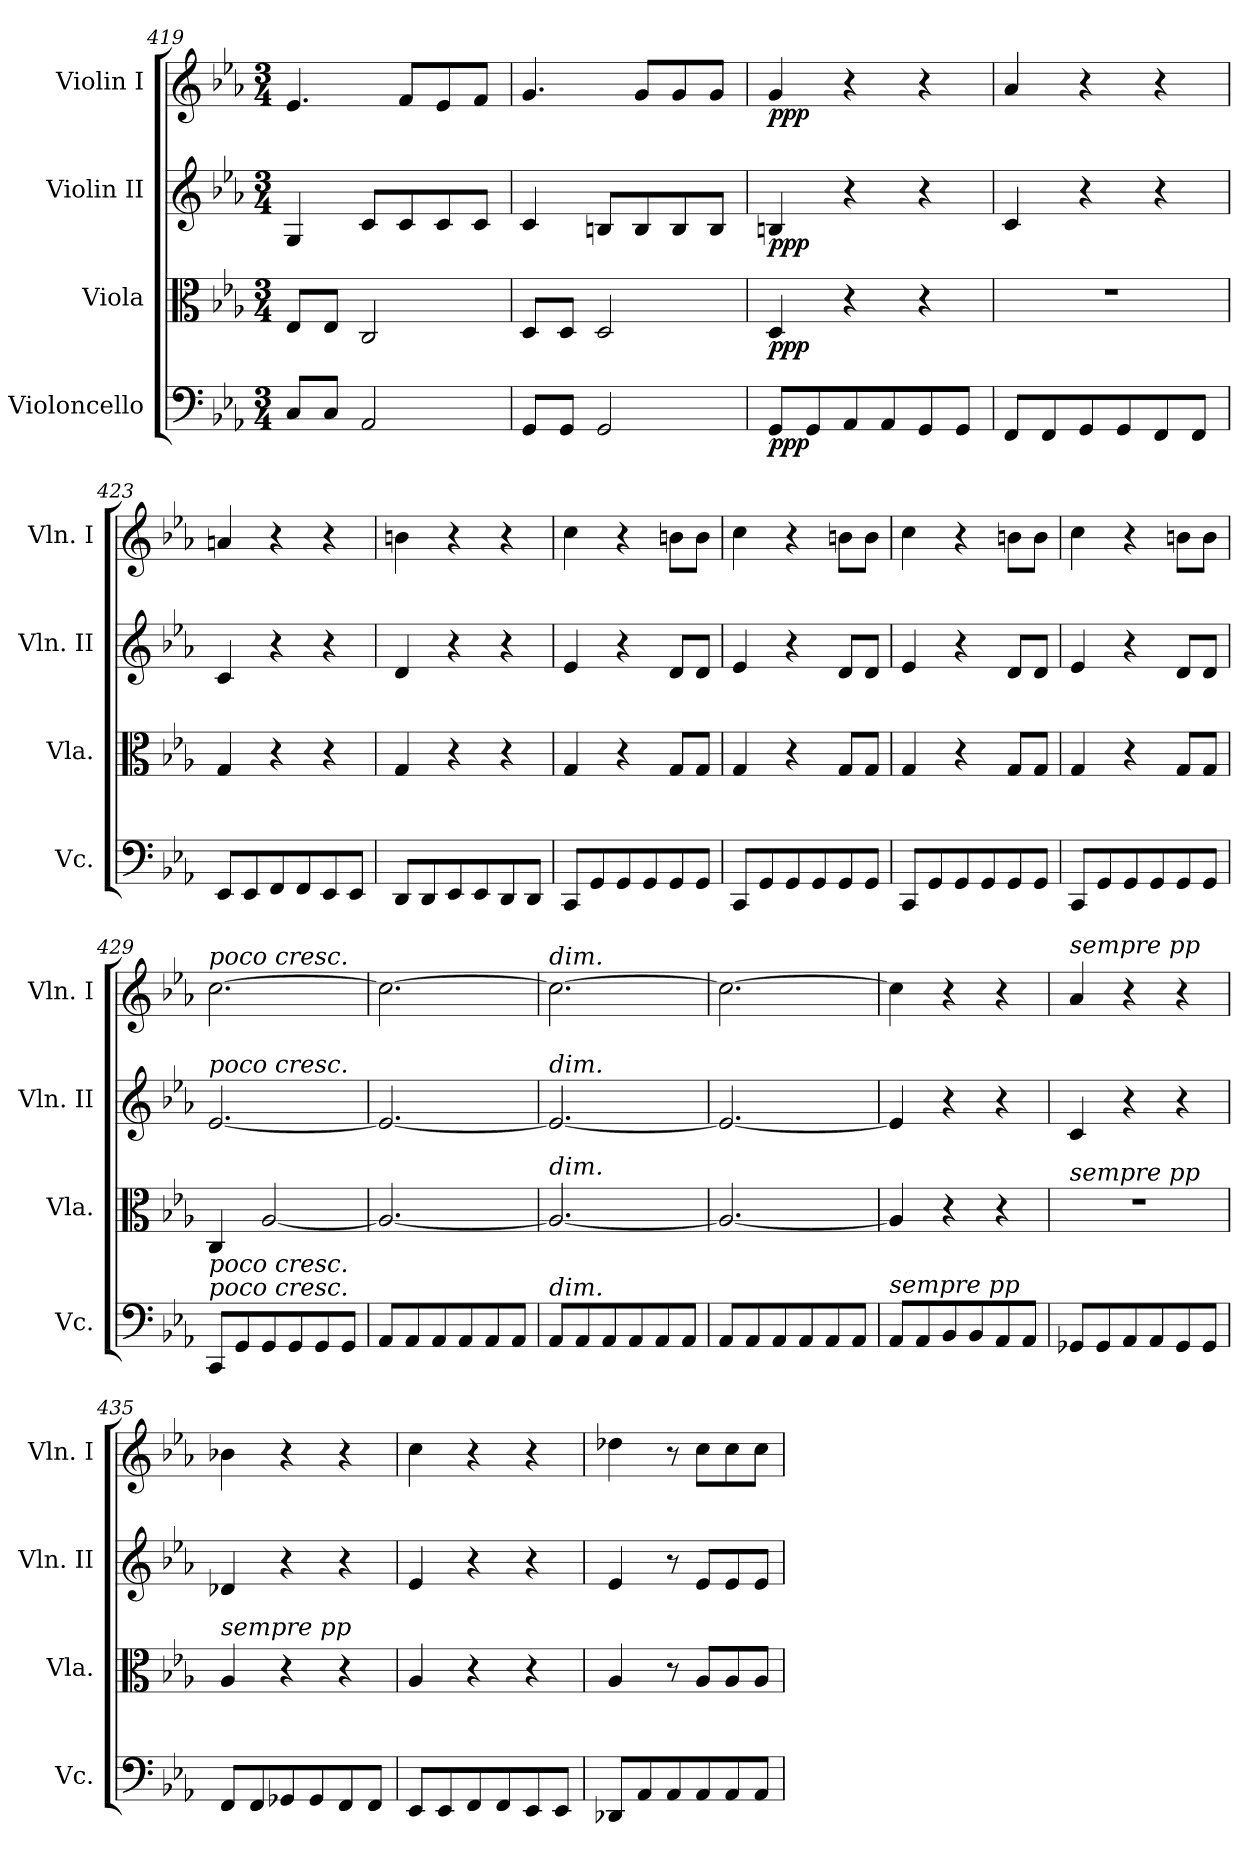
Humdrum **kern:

**kern	**dynam	**kern	**dynam	**kern	**dynam	**kern	**dynam
*part4	*part4	*part3	*part3	*part2	*part2	*part1	*part1
*staff4	*staff4	*staff3	*staff3	*staff2	*staff2	*staff1	*staff1
*I"Violoncello	*	*I"Viola	*	*I"Violin II	*	*I"Violin I	*
*I'Vc.	*	*I'Vla.	*	*I'Vln. II	*	*I'Vln. I	*
*clefF4	*	*clefC3	*	*clefG2	*	*clefG2	*
*k[b-e-a-]	*	*k[b-e-a-]	*	*k[b-e-a-]	*	*k[b-e-a-]	*
*c:	*	*c:	*	*c:	*	*c:	*
*M3/4	*	*M3/4	*	*M3/4	*	*M3/4	*
=419	=419	=419	=419	=419	=419	=419	=419
8C/L	.	8E-/L	.	4G/	.	4.e-/	.
8C/J	.	8E-/J	.	.	.	.	.
2AA-/	.	2C/	.	8c/L	.	.	.
.	.	.	.	8c/	.	8f/L	.
.	.	.	.	8c/	.	8e-/	.
.	.	.	.	8c/J	.	8f/J	.
=420	=420	=420	=420	=420	=420	=420	=420
8GG/L	.	8D/L	.	4c/	.	4.g/	.
8GG/J	.	8D/J	.	.	.	.	.
2GG/	.	2D/	.	8Bn/L	.	.	.
.	.	.	.	8B/	.	8g/L	.
.	.	.	.	8B/	.	8g/	.
.	.	.	.	8B/J	.	8g/J	.
=421	=421	=421	=421	=421	=421	=421	=421
!	!LO:DY:b	!	!LO:DY:b	!	!LO:DY:b	!	!LO:DY:b
8GG/L	ppp	4D/	ppp	4Bn/	ppp	4g/	ppp
8GG/	.	.	.	.	.	.	.
8AA-/	.	4r	.	4r	.	4r	.
8AA-/	.	.	.	.	.	.	.
8GG/	.	4r	.	4r	.	4r	.
8GG/J	.	.	.	.	.	.	.
=422	=422	=422	=422	=422	=422	=422	=422
8FF/L	.	2.r	.	4c/	.	4a-/	.
8FF/	.	.	.	.	.	.	.
8GG/	.	.	.	4r	.	4r	.
8GG/	.	.	.	.	.	.	.
8FF/	.	.	.	4r	.	4r	.
8FF/J	.	.	.	.	.	.	.
=423	=423	=423	=423	=423	=423	=423	=423
8EE-/L	.	4G/	.	4c/	.	4an/	.
8EE-/	.	.	.	.	.	.	.
8FF/	.	4r	.	4r	.	4r	.
8FF/	.	.	.	.	.	.	.
8EE-/	.	4r	.	4r	.	4r	.
8EE-/J	.	.	.	.	.	.	.
=424	=424	=424	=424	=424	=424	=424	=424
8DD/L	.	4G/	.	4d/	.	4bn\	.
8DD/	.	.	.	.	.	.	.
8EE-/	.	4r	.	4r	.	4r	.
8EE-/	.	.	.	.	.	.	.
8DD/	.	4r	.	4r	.	4r	.
8DD/J	.	.	.	.	.	.	.
=425	=425	=425	=425	=425	=425	=425	=425
8CC/L	.	4G/	.	4e-/	.	4cc\	.
8GG/	.	.	.	.	.	.	.
8GG/	.	4r	.	4r	.	4r	.
8GG/	.	.	.	.	.	.	.
8GG/	.	8G/L	.	8d/L	.	8bn\L	.
8GG/J	.	8G/J	.	8d/J	.	8b\J	.
=426	=426	=426	=426	=426	=426	=426	=426
8CC/L	.	4G/	.	4e-/	.	4cc\	.
8GG/	.	.	.	.	.	.	.
8GG/	.	4r	.	4r	.	4r	.
8GG/	.	.	.	.	.	.	.
8GG/	.	8G/L	.	8d/L	.	8bn\L	.
8GG/J	.	8G/J	.	8d/J	.	8b\J	.
=427	=427	=427	=427	=427	=427	=427	=427
8CC/L	.	4G/	.	4e-/	.	4cc\	.
8GG/	.	.	.	.	.	.	.
8GG/	.	4r	.	4r	.	4r	.
8GG/	.	.	.	.	.	.	.
8GG/	.	8G/L	.	8d/L	.	8bn\L	.
8GG/J	.	8G/J	.	8d/J	.	8b\J	.
=428	=428	=428	=428	=428	=428	=428	=428
8CC/L	.	4G/	.	4e-/	.	4cc\	.
8GG/	.	.	.	.	.	.	.
8GG/	.	4r	.	4r	.	4r	.
8GG/	.	.	.	.	.	.	.
8GG/	.	8G/L	.	8d/L	.	8bn\L	.
8GG/J	.	8G/J	.	8d/J	.	8b\J	.
=429	=429	=429	=429	=429	=429	=429	=429
!	!	!	!	!	!	!LO:TX:a:i:t=poco cresc.	!
!	!	!	!	!LO:TX:a:i:t=poco cresc.	!	!	!
!LO:TX:a:i:t=poco cresc.	!	!	!	!	!	!	!
!LO:TX:a:i:t=poco cresc.	!	!	!	!	!	!	!
8CC/L	.	4C/	.	[2.e-/	.	[2.cc\	.
8GG/	.	.	.	.	.	.	.
8GG/	.	[2A-/	.	.	.	.	.
8GG/	.	.	.	.	.	.	.
8GG/	.	.	.	.	.	.	.
8GG/J	.	.	.	.	.	.	.
=430	=430	=430	=430	=430	=430	=430	=430
8AA-/L	.	2.A-/_	.	2.e-/_	.	2.cc\_	.
8AA-/	.	.	.	.	.	.	.
8AA-/	.	.	.	.	.	.	.
8AA-/	.	.	.	.	.	.	.
8AA-/	.	.	.	.	.	.	.
8AA-/J	.	.	.	.	.	.	.
=431	=431	=431	=431	=431	=431	=431	=431
!	!	!	!	!	!	!LO:TX:a:i:t=dim.	!
!	!	!	!	!LO:TX:a:i:t=dim.	!	!	!
!	!	!LO:TX:a:i:t=dim.	!	!	!	!	!
!LO:TX:a:i:t=dim.	!	!	!	!	!	!	!
8AA-/L	.	2.A-/_	.	2.e-/_	.	2.cc\_	.
8AA-/	.	.	.	.	.	.	.
8AA-/	.	.	.	.	.	.	.
8AA-/	.	.	.	.	.	.	.
8AA-/	.	.	.	.	.	.	.
8AA-/J	.	.	.	.	.	.	.
=432	=432	=432	=432	=432	=432	=432	=432
8AA-/L	.	2.A-/_	.	2.e-/_	.	2.cc\_	.
8AA-/	.	.	.	.	.	.	.
8AA-/	.	.	.	.	.	.	.
8AA-/	.	.	.	.	.	.	.
8AA-/	.	.	.	.	.	.	.
8AA-/J	.	.	.	.	.	.	.
=433	=433	=433	=433	=433	=433	=433	=433
!LO:TX:a:i:t=sempre pp	!	!	!	!	!	!	!
8AA-/L	.	4A-/]	.	4e-/]	.	4cc\]	.
8AA-/	.	.	.	.	.	.	.
8BB-/	.	4r	.	4r	.	4r	.
8BB-/	.	.	.	.	.	.	.
8AA-/	.	4r	.	4r	.	4r	.
8AA-/J	.	.	.	.	.	.	.
=434	=434	=434	=434	=434	=434	=434	=434
!	!	!	!	!	!	!LO:TX:a:i:t=sempre pp	!
!	!	!LO:TX:a:i:t=sempre pp	!	!	!	!	!
8GG-X/L	.	2.r	.	4c/	.	4a-/	.
8GG-/	.	.	.	.	.	.	.
8AA-/	.	.	.	4r	.	4r	.
8AA-/	.	.	.	.	.	.	.
8GG-/	.	.	.	4r	.	4r	.
8GG-/J	.	.	.	.	.	.	.
=435	=435	=435	=435	=435	=435	=435	=435
!	!	!LO:TX:a:i:t=sempre pp	!	!	!	!	!
8FF/L	.	4A-/	.	4d-X/	.	4b-X\	.
8FF/	.	.	.	.	.	.	.
8GG-X/	.	4r	.	4r	.	4r	.
8GG-/	.	.	.	.	.	.	.
8FF/	.	4r	.	4r	.	4r	.
8FF/J	.	.	.	.	.	.	.
=436	=436	=436	=436	=436	=436	=436	=436
8EE-/L	.	4A-/	.	4e-/	.	4cc\	.
8EE-/	.	.	.	.	.	.	.
8FF/	.	4r	.	4r	.	4r	.
8FF/	.	.	.	.	.	.	.
8EE-/	.	4r	.	4r	.	4r	.
8EE-/J	.	.	.	.	.	.	.
=437	=437	=437	=437	=437	=437	=437	=437
8DD-X/L	.	4A-/	.	4e-/	.	4dd-X\	.
8AA-/	.	.	.	.	.	.	.
8AA-/	.	8r	.	8r	.	8r	.
8AA-/	.	8A-/L	.	8e-/L	.	8cc\L	.
8AA-/	.	8A-/	.	8e-/	.	8cc\	.
8AA-/J	.	8A-/J	.	8e-/J	.	8cc\J	.
=	=	=	=	=	=	=	=
*-	*-	*-	*-	*-	*-	*-	*-
